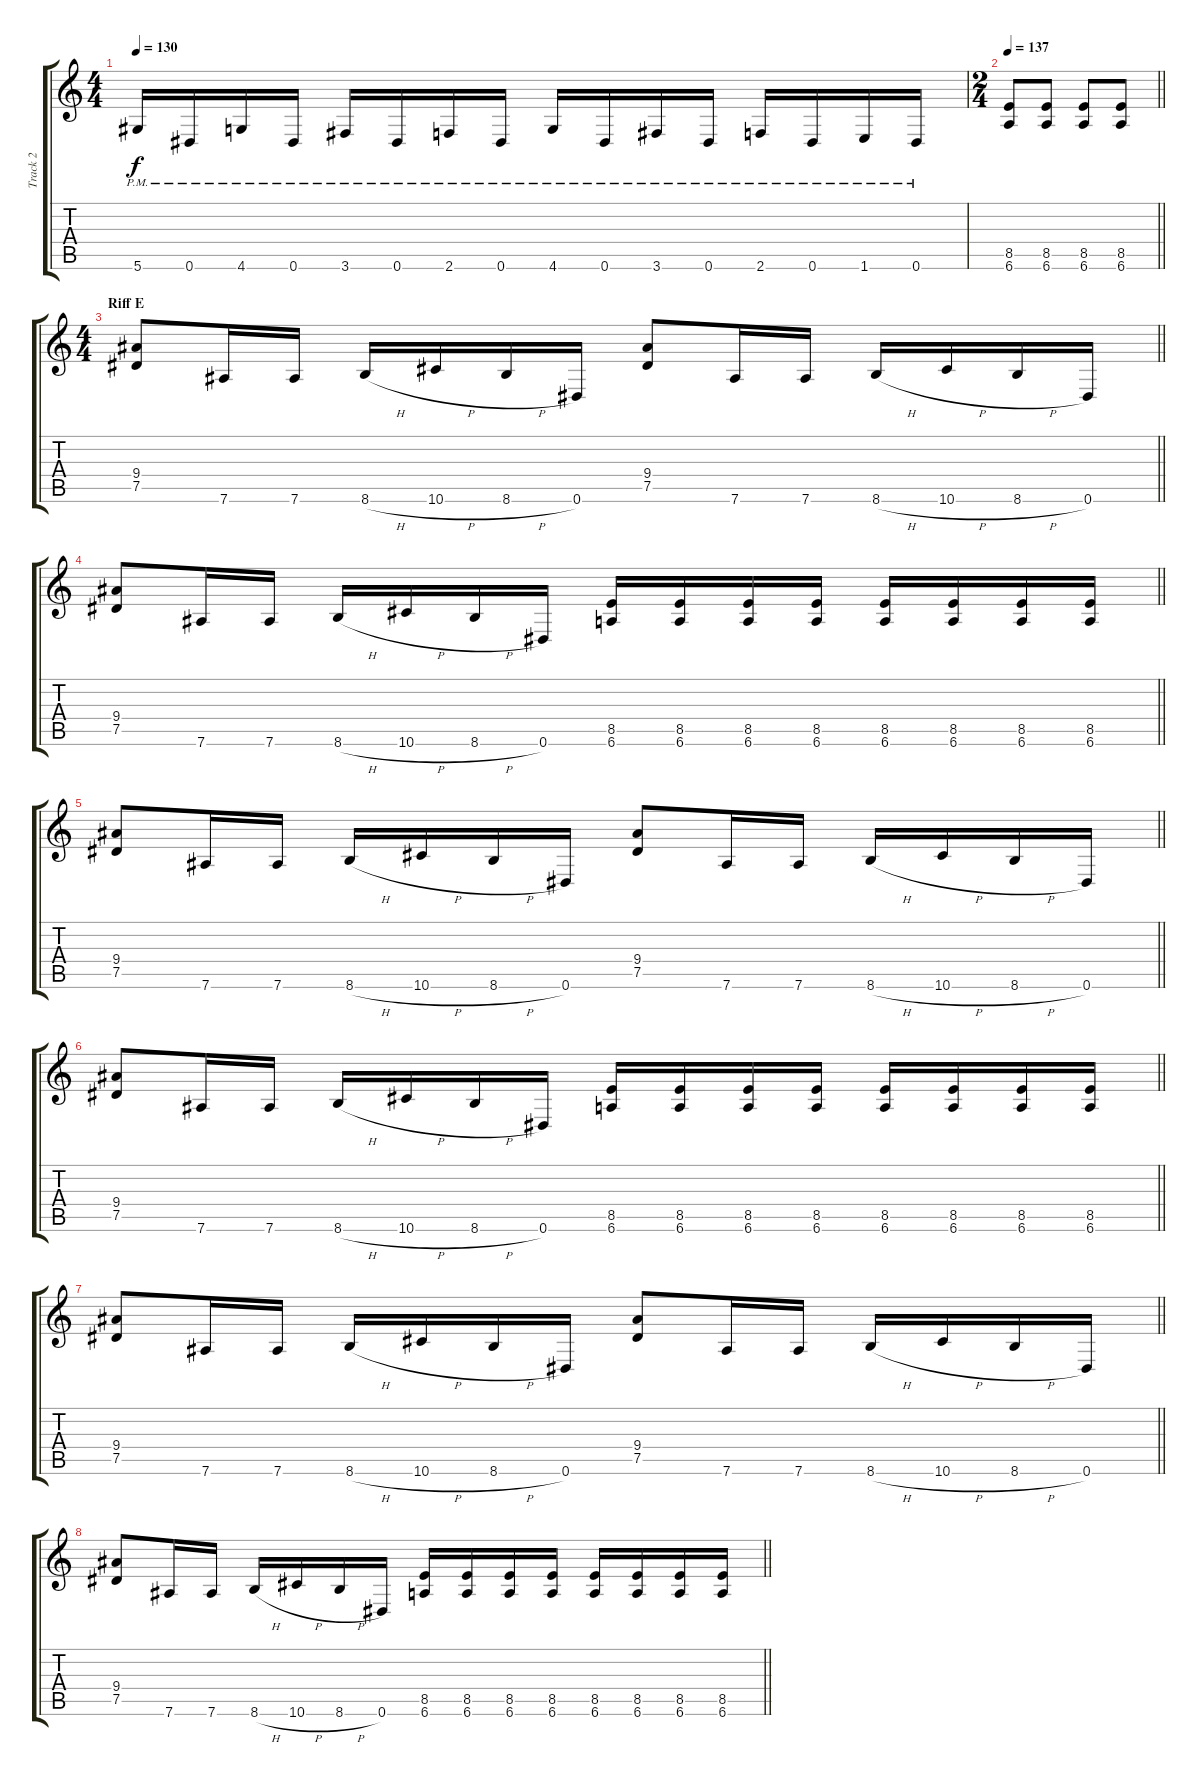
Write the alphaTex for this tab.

\track ("Track 2" "Track 2") {instrument distortionguitar}
\staff {score tabs}
\tuning (Eb4 Bb3 Gb3 Db3 Ab2 Eb2) {hide}
\ts (4 4)
\tempo 130
\clef g2
\ks c
5.6{pm}.16{dy f} 0.6{pm}.16 4.6{pm}.16 0.6{pm}.16 3.6{pm}.16 0.6{pm}.16 2.6{pm}.16 0.6{pm}.16 4.6{pm}.16 0.6{pm}.16 3.6{pm}.16 0.6{pm}.16 2.6{pm}.16 0.6{pm}.16 1.6{pm}.16 0.6{pm}.16 |
\ts (2 4)
\tempo 137
\barLineRight lightlight
(8.5 6.6).8 (8.5 6.6).8 (8.5 6.6).8 (8.5 6.6).8 |
\ts (4 4)
\section ("" "Riff E")
\barLineRight lightlight
(9.4 7.5).8 7.6.16 7.6.16 8.6{h}.16 10.6{h}.16 8.6{h}.16 0.6.16 (9.4 7.5).8 7.6.16 7.6.16 8.6{h}.16 10.6{h}.16 8.6{h}.16 0.6.16 |
\barLineRight lightlight
(9.4 7.5).8 7.6.16 7.6.16 8.6{h}.16 10.6{h}.16 8.6{h}.16 0.6.16 (8.5 6.6).16 (8.5 6.6).16 (8.5 6.6).16 (8.5 6.6).16 (8.5 6.6).16 (8.5 6.6).16 (8.5 6.6).16 (8.5 6.6).16 |
\barLineRight lightlight
(9.4 7.5).8 7.6.16 7.6.16 8.6{h}.16 10.6{h}.16 8.6{h}.16 0.6.16 (9.4 7.5).8 7.6.16 7.6.16 8.6{h}.16 10.6{h}.16 8.6{h}.16 0.6.16 |
\barLineRight lightlight
(9.4 7.5).8 7.6.16 7.6.16 8.6{h}.16 10.6{h}.16 8.6{h}.16 0.6.16 (8.5 6.6).16 (8.5 6.6).16 (8.5 6.6).16 (8.5 6.6).16 (8.5 6.6).16 (8.5 6.6).16 (8.5 6.6).16 (8.5 6.6).16 |
\barLineRight lightlight
(9.4 7.5).8 7.6.16 7.6.16 8.6{h}.16 10.6{h}.16 8.6{h}.16 0.6.16 (9.4 7.5).8 7.6.16 7.6.16 8.6{h}.16 10.6{h}.16 8.6{h}.16 0.6.16 |
\barLineRight lightlight
(9.4 7.5).8 7.6.16 7.6.16 8.6{h}.16 10.6{h}.16 8.6{h}.16 0.6.16 (8.5 6.6).16 (8.5 6.6).16 (8.5 6.6).16 (8.5 6.6).16 (8.5 6.6).16 (8.5 6.6).16 (8.5 6.6).16 (8.5 6.6).16
